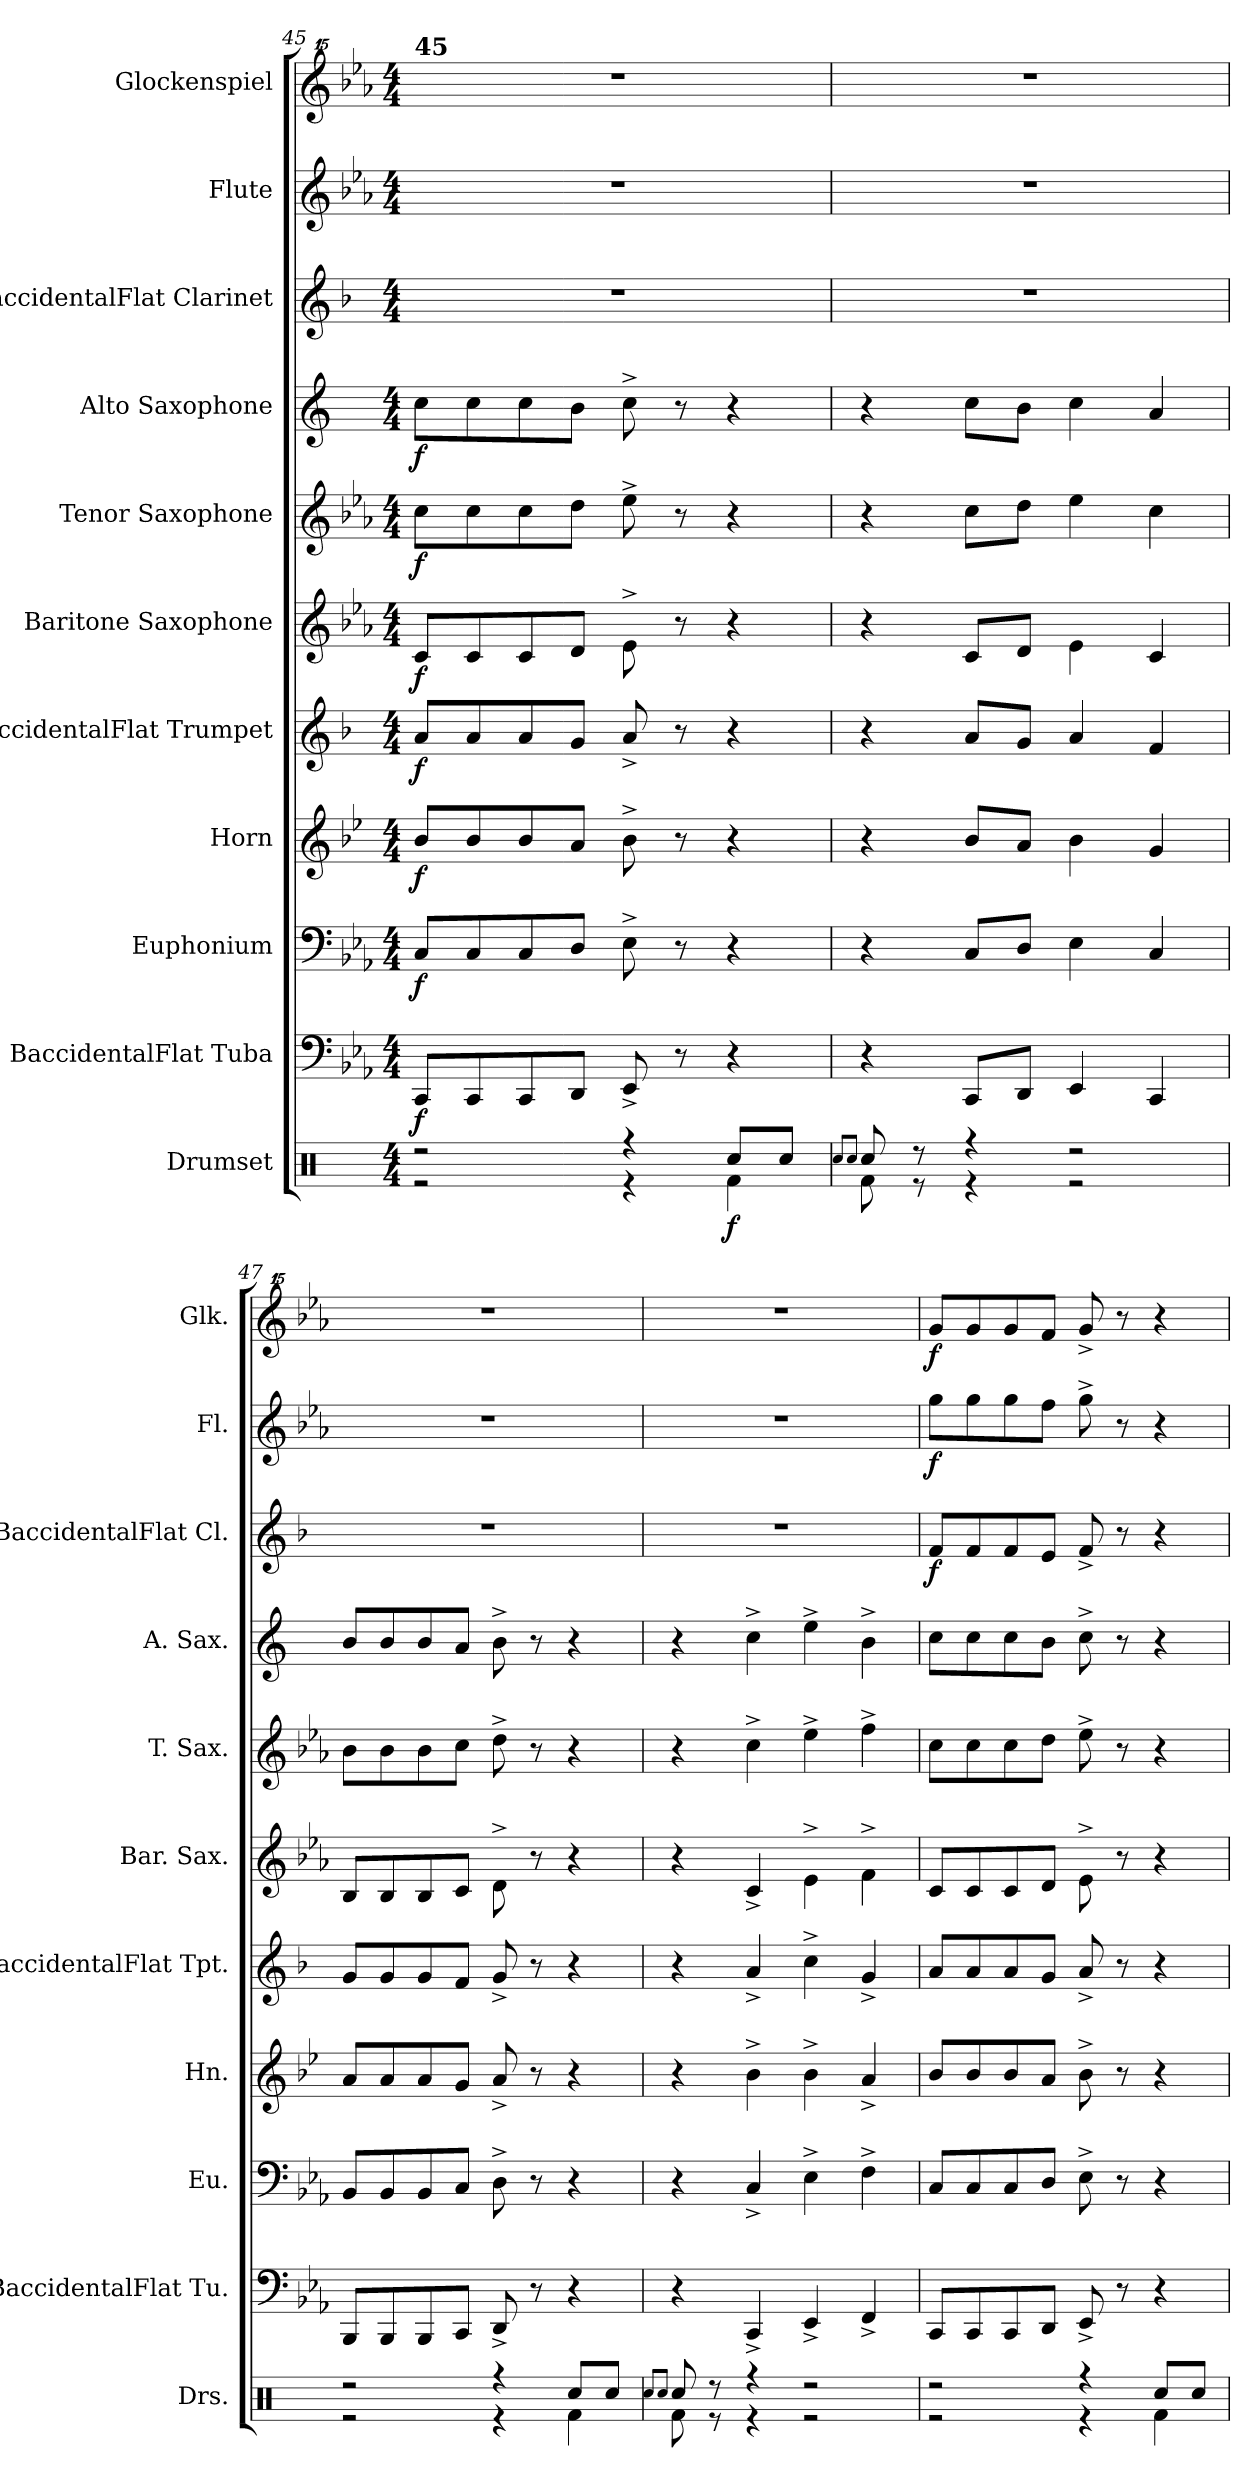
**kern	**dynam	**kern	**dynam	**kern	**dynam	**kern	**dynam	**kern	**dynam	**kern	**dynam	**kern	**dynam	**kern	**dynam	**kern	**dynam	**kern	**dynam	**kern	**dynam
*part11	*part11	*part10	*part10	*part9	*part9	*part8	*part8	*part7	*part7	*part6	*part6	*part5	*part5	*part4	*part4	*part3	*part3	*part2	*part2	*part1	*part1
*staff11	*staff11	*staff10	*staff10	*staff9	*staff9	*staff8	*staff8	*staff7	*staff7	*staff6	*staff6	*staff5	*staff5	*staff4	*staff4	*staff3	*staff3	*staff2	*staff2	*staff1	*staff1
*I"Drumset	*	*I"BaccidentalFlat Tuba	*	*I"Euphonium	*	*I"Horn	*	*I"BaccidentalFlat Trumpet	*	*I"Baritone Saxophone	*	*I"Tenor Saxophone	*	*I"Alto Saxophone	*	*I"BaccidentalFlat Clarinet	*	*I"Flute	*	*I"Glockenspiel	*
*I'Drs.	*	*I'BaccidentalFlat Tu.	*	*I'Eu.	*	*I'Hn.	*	*I'BaccidentalFlat Tpt.	*	*I'Bar. Sax.	*	*I'T. Sax.	*	*I'A. Sax.	*	*I'BaccidentalFlat Cl.	*	*I'Fl.	*	*I'Glk.	*
!!LO:PB:g=z
*clefX	*	*clefF4	*	*clefF4	*	*clefG2	*	*clefG2	*	*clefG2	*	*clefG2	*	*clefG2	*	*clefG2	*	*clefG2	*	*clefG^^2	*
*	*	*	*	*	*	*ITrd4c7	*	*ITrd1c2	*	*ITrd12c21	*	*ITrd8c14	*	*ITrd5c9	*	*ITrd1c2	*	*	*	*	*
*k[]	*	*k[b-e-a-]	*	*k[b-e-a-]	*	*k[b-e-a-]	*	*k[b-e-a-]	*	*k[b-e-a-]	*	*k[b-e-a-]	*	*k[b-e-a-]	*	*k[b-e-a-]	*	*k[b-e-a-]	*	*k[b-e-a-]	*
*M4/4	*	*M4/4	*	*M4/4	*	*M4/4	*	*M4/4	*	*M4/4	*	*M4/4	*	*M4/4	*	*M4/4	*	*M4/4	*	*M4/4	*
=45	=45	=45	=45	=45	=45	=45	=45	=45	=45	=45	=45	=45	=45	=45	=45	=45	=45	=45	=45	=45	=45
*^	*	*	*	*	*	*	*	*	*	*	*	*	*	*	*	*	*	*	*	*	*
!	!	!	!	!	!	!	!	!	!	!	!	!	!	!	!	!	!	!	!	!	!LO:TX:a:B:t=45	!
!	!	!	!	!LO:DY:b	!	!LO:DY:b	!	!LO:DY:b	!	!LO:DY:b	!	!LO:DY:b	!	!LO:DY:b	!	!LO:DY:b	!	!	!	!	!	!
2r	2r	.	8CC/L	f	8C/L	f	8e-/L	f	8g/L	f	8C/L	f	8c\L	f	8e-\L	f	1r	.	1r	.	1r	.
.	.	.	8CC/	.	8C/	.	8e-/	.	8g/	.	8C/	.	8c\	.	8e-\	.	.	.	.	.	.	.
.	.	.	8CC/	.	8C/	.	8e-/	.	8g/	.	8C/	.	8c\	.	8e-\	.	.	.	.	.	.	.
.	.	.	8DD/J	.	8D/J	.	8d/J	.	8f/J	.	8D/J	.	8d\J	.	8d\J	.	.	.	.	.	.	.
4r	4r	.	8EE-^/	.	8E-^\	.	8e-^\	.	8g^/	.	8E-^\	.	8e-^\	.	8e-^\	.	.	.	.	.	.	.
.	.	.	8r	.	8r	.	8r	.	8r	.	8r	.	8r	.	8r	.	.	.	.	.	.	.
!	!	!LO:DY:b	!	!	!	!	!	!	!	!	!	!	!	!	!	!	!	!	!	!	!	!
8Rcc/L	4Rf\	f	4r	.	4r	.	4r	.	4r	.	4r	.	4r	.	4r	.	.	.	.	.	.	.
8Rcc/J	.	.	.	.	.	.	.	.	.	.	.	.	.	.	.	.	.	.	.	.	.	.
=46	=46	=46	=46	=46	=46	=46	=46	=46	=46	=46	=46	=46	=46	=46	=46	=46	=46	=46	=46	=46	=46	=46
8qRcc/L	.	.	.	.	.	.	.	.	.	.	.	.	.	.	.	.	.	.	.	.	.	.
8qRcc/J	.	.	.	.	.	.	.	.	.	.	.	.	.	.	.	.	.	.	.	.	.	.
8Rcc/	8Rf\	.	4r	.	4r	.	4r	.	4r	.	4r	.	4r	.	4r	.	1r	.	1r	.	1r	.
8r	8r	.	.	.	.	.	.	.	.	.	.	.	.	.	.	.	.	.	.	.	.	.
4r	4r	.	8CC/L	.	8C/L	.	8e-/L	.	8g/L	.	8C/L	.	8c\L	.	8e-\L	.	.	.	.	.	.	.
.	.	.	8DD/J	.	8D/J	.	8d/J	.	8f/J	.	8D/J	.	8d\J	.	8d\J	.	.	.	.	.	.	.
2r	2r	.	4EE-/	.	4E-\	.	4e-\	.	4g/	.	4E-\	.	4e-\	.	4e-\	.	.	.	.	.	.	.
.	.	.	4CC/	.	4C/	.	4c/	.	4e-/	.	4C/	.	4c\	.	4c/	.	.	.	.	.	.	.
=47	=47	=47	=47	=47	=47	=47	=47	=47	=47	=47	=47	=47	=47	=47	=47	=47	=47	=47	=47	=47	=47	=47
2r	2r	.	8BBB-/L	.	8BB-/L	.	8d/L	.	8f/L	.	8BB-/L	.	8B-\L	.	8d/L	.	1r	.	1r	.	1r	.
.	.	.	8BBB-/	.	8BB-/	.	8d/	.	8f/	.	8BB-/	.	8B-\	.	8d/	.	.	.	.	.	.	.
.	.	.	8BBB-/	.	8BB-/	.	8d/	.	8f/	.	8BB-/	.	8B-\	.	8d/	.	.	.	.	.	.	.
.	.	.	8CC/J	.	8C/J	.	8c/J	.	8e-/J	.	8C/J	.	8c\J	.	8c/J	.	.	.	.	.	.	.
4r	4r	.	8DD^/	.	8D^\	.	8d^/	.	8f^/	.	8D^\	.	8d^\	.	8d^\	.	.	.	.	.	.	.
.	.	.	8r	.	8r	.	8r	.	8r	.	8r	.	8r	.	8r	.	.	.	.	.	.	.
8Rcc/L	4Rf\	.	4r	.	4r	.	4r	.	4r	.	4r	.	4r	.	4r	.	.	.	.	.	.	.
8Rcc/J	.	.	.	.	.	.	.	.	.	.	.	.	.	.	.	.	.	.	.	.	.	.
=48	=48	=48	=48	=48	=48	=48	=48	=48	=48	=48	=48	=48	=48	=48	=48	=48	=48	=48	=48	=48	=48	=48
8qRcc/L	.	.	.	.	.	.	.	.	.	.	.	.	.	.	.	.	.	.	.	.	.	.
8qRcc/J	.	.	.	.	.	.	.	.	.	.	.	.	.	.	.	.	.	.	.	.	.	.
8Rcc/	8Rf\	.	4r	.	4r	.	4r	.	4r	.	4r	.	4r	.	4r	.	1r	.	1r	.	1r	.
8r	8r	.	.	.	.	.	.	.	.	.	.	.	.	.	.	.	.	.	.	.	.	.
4r	4r	.	4CC^/	.	4C^/	.	4e-^\	.	4g^/	.	4C^/	.	4c^\	.	4e-^\	.	.	.	.	.	.	.
2r	2r	.	4EE-^/	.	4E-^\	.	4e-^\	.	4b-^\	.	4E-^\	.	4e-^\	.	4g^\	.	.	.	.	.	.	.
.	.	.	4FF^/	.	4F^\	.	4d^/	.	4f^/	.	4F^\	.	4f^\	.	4d^\	.	.	.	.	.	.	.
!!LO:PB:g=z
=49	=49	=49	=49	=49	=49	=49	=49	=49	=49	=49	=49	=49	=49	=49	=49	=49	=49	=49	=49	=49	=49	=49
!	!	!	!	!	!	!	!	!	!	!	!	!	!	!	!	!	!	!LO:DY:b	!	!LO:DY:b	!	!LO:DY:b
2r	2r	.	8CC/L	.	8C/L	.	8e-/L	.	8g/L	.	8C/L	.	8c\L	.	8e-\L	.	8e-/L	f	8gg\L	f	8ggg/L	f
.	.	.	8CC/	.	8C/	.	8e-/	.	8g/	.	8C/	.	8c\	.	8e-\	.	8e-/	.	8gg\	.	8ggg/	.
.	.	.	8CC/	.	8C/	.	8e-/	.	8g/	.	8C/	.	8c\	.	8e-\	.	8e-/	.	8gg\	.	8ggg/	.
.	.	.	8DD/J	.	8D/J	.	8d/J	.	8f/J	.	8D/J	.	8d\J	.	8d\J	.	8d/J	.	8ff\J	.	8fff/J	.
4r	4r	.	8EE-^/	.	8E-^\	.	8e-^\	.	8g^/	.	8E-^\	.	8e-^\	.	8e-^\	.	8e-^/	.	8gg^\	.	8ggg^/	.
.	.	.	8r	.	8r	.	8r	.	8r	.	8r	.	8r	.	8r	.	8r	.	8r	.	8r	.
8Rcc/L	4Rf\	.	4r	.	4r	.	4r	.	4r	.	4r	.	4r	.	4r	.	4r	.	4r	.	4r	.
8Rcc/J	.	.	.	.	.	.	.	.	.	.	.	.	.	.	.	.	.	.	.	.	.	.
*v	*v	*	*	*	*	*	*	*	*	*	*	*	*	*	*	*	*	*	*	*	*	*
=	=	=	=	=	=	=	=	=	=	=	=	=	=	=	=	=	=	=	=	=	=
*-	*-	*-	*-	*-	*-	*-	*-	*-	*-	*-	*-	*-	*-	*-	*-	*-	*-	*-	*-	*-	*-
